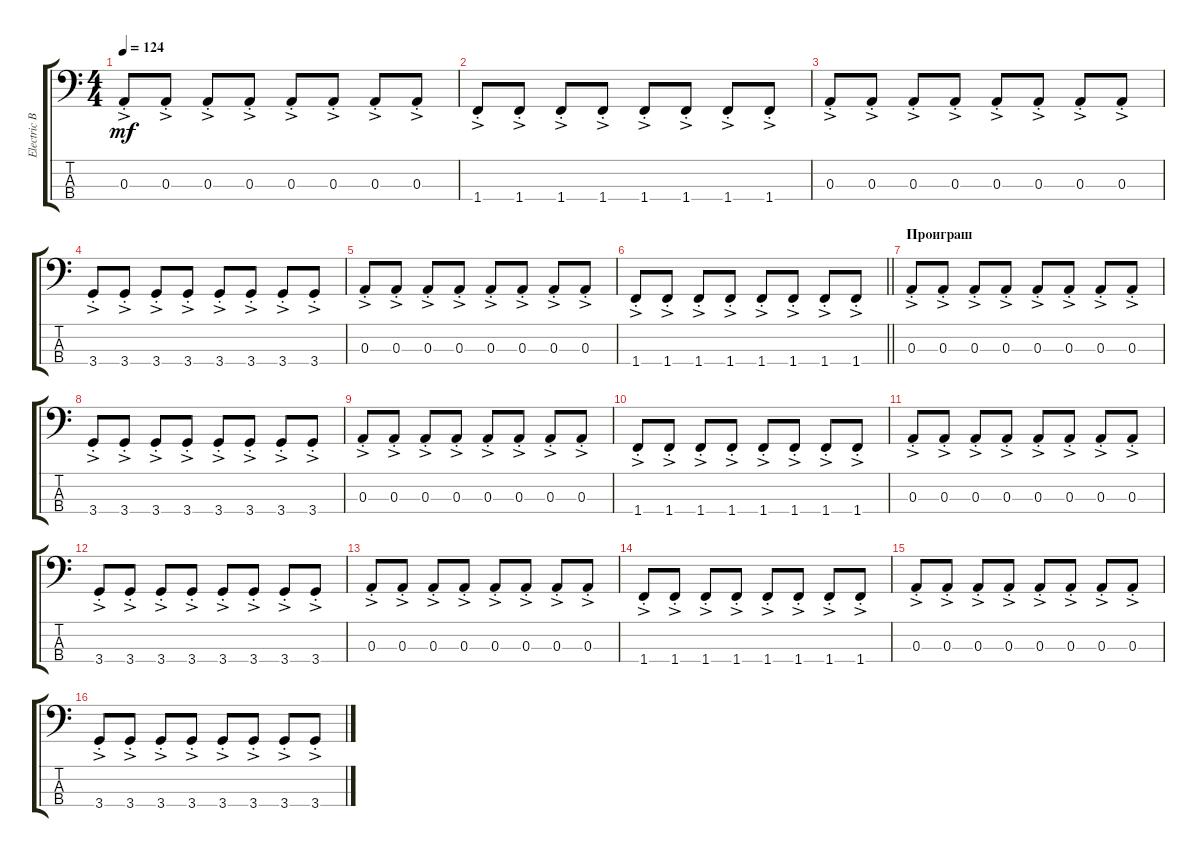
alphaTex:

\track ("Electric Bass" "Electric B") {instrument electricbassfinger}
\staff {score tabs}
\tuning (G2 D2 A1 E1) {hide}
\ts (4 4)
\tempo 124
\clef f4
\ks c
0.3{ac st}.8{dy mf} 0.3{ac st}.8 0.3{ac st}.8 0.3{ac st}.8 0.3{ac st}.8 0.3{ac st}.8 0.3{ac st}.8 0.3{ac st}.8 |
1.4{ac st}.8 1.4{ac st}.8 1.4{ac st}.8 1.4{ac st}.8 1.4{ac st}.8 1.4{ac st}.8 1.4{ac st}.8 1.4{ac st}.8 |
0.3{ac st}.8 0.3{ac st}.8 0.3{ac st}.8 0.3{ac st}.8 0.3{ac st}.8 0.3{ac st}.8 0.3{ac st}.8 0.3{ac st}.8 |
3.4{ac st}.8 3.4{ac st}.8 3.4{ac st}.8 3.4{ac st}.8 3.4{ac st}.8 3.4{ac st}.8 3.4{ac st}.8 3.4{ac st}.8 |
0.3{ac st}.8 0.3{ac st}.8 0.3{ac st}.8 0.3{ac st}.8 0.3{ac st}.8 0.3{ac st}.8 0.3{ac st}.8 0.3{ac st}.8 |
\barLineRight lightlight
1.4{ac st}.8 1.4{ac st}.8 1.4{ac st}.8 1.4{ac st}.8 1.4{ac st}.8 1.4{ac st}.8 1.4{ac st}.8 1.4{ac st}.8 |
\section ("" "Проиграш")
0.3{ac st}.8 0.3{ac st}.8 0.3{ac st}.8 0.3{ac st}.8 0.3{ac st}.8 0.3{ac st}.8 0.3{ac st}.8 0.3{ac st}.8 |
3.4{ac st}.8 3.4{ac st}.8 3.4{ac st}.8 3.4{ac st}.8 3.4{ac st}.8 3.4{ac st}.8 3.4{ac st}.8 3.4{ac st}.8 |
0.3{ac st}.8 0.3{ac st}.8 0.3{ac st}.8 0.3{ac st}.8 0.3{ac st}.8 0.3{ac st}.8 0.3{ac st}.8 0.3{ac st}.8 |
1.4{ac st}.8 1.4{ac st}.8 1.4{ac st}.8 1.4{ac st}.8 1.4{ac st}.8 1.4{ac st}.8 1.4{ac st}.8 1.4{ac st}.8 |
0.3{ac st}.8 0.3{ac st}.8 0.3{ac st}.8 0.3{ac st}.8 0.3{ac st}.8 0.3{ac st}.8 0.3{ac st}.8 0.3{ac st}.8 |
3.4{ac st}.8 3.4{ac st}.8 3.4{ac st}.8 3.4{ac st}.8 3.4{ac st}.8 3.4{ac st}.8 3.4{ac st}.8 3.4{ac st}.8 |
0.3{ac st}.8 0.3{ac st}.8 0.3{ac st}.8 0.3{ac st}.8 0.3{ac st}.8 0.3{ac st}.8 0.3{ac st}.8 0.3{ac st}.8 |
1.4{ac st}.8 1.4{ac st}.8 1.4{ac st}.8 1.4{ac st}.8 1.4{ac st}.8 1.4{ac st}.8 1.4{ac st}.8 1.4{ac st}.8 |
0.3{ac st}.8 0.3{ac st}.8 0.3{ac st}.8 0.3{ac st}.8 0.3{ac st}.8 0.3{ac st}.8 0.3{ac st}.8 0.3{ac st}.8 |
3.4{ac st}.8 3.4{ac st}.8 3.4{ac st}.8 3.4{ac st}.8 3.4{ac st}.8 3.4{ac st}.8 3.4{ac st}.8 3.4{ac st}.8
